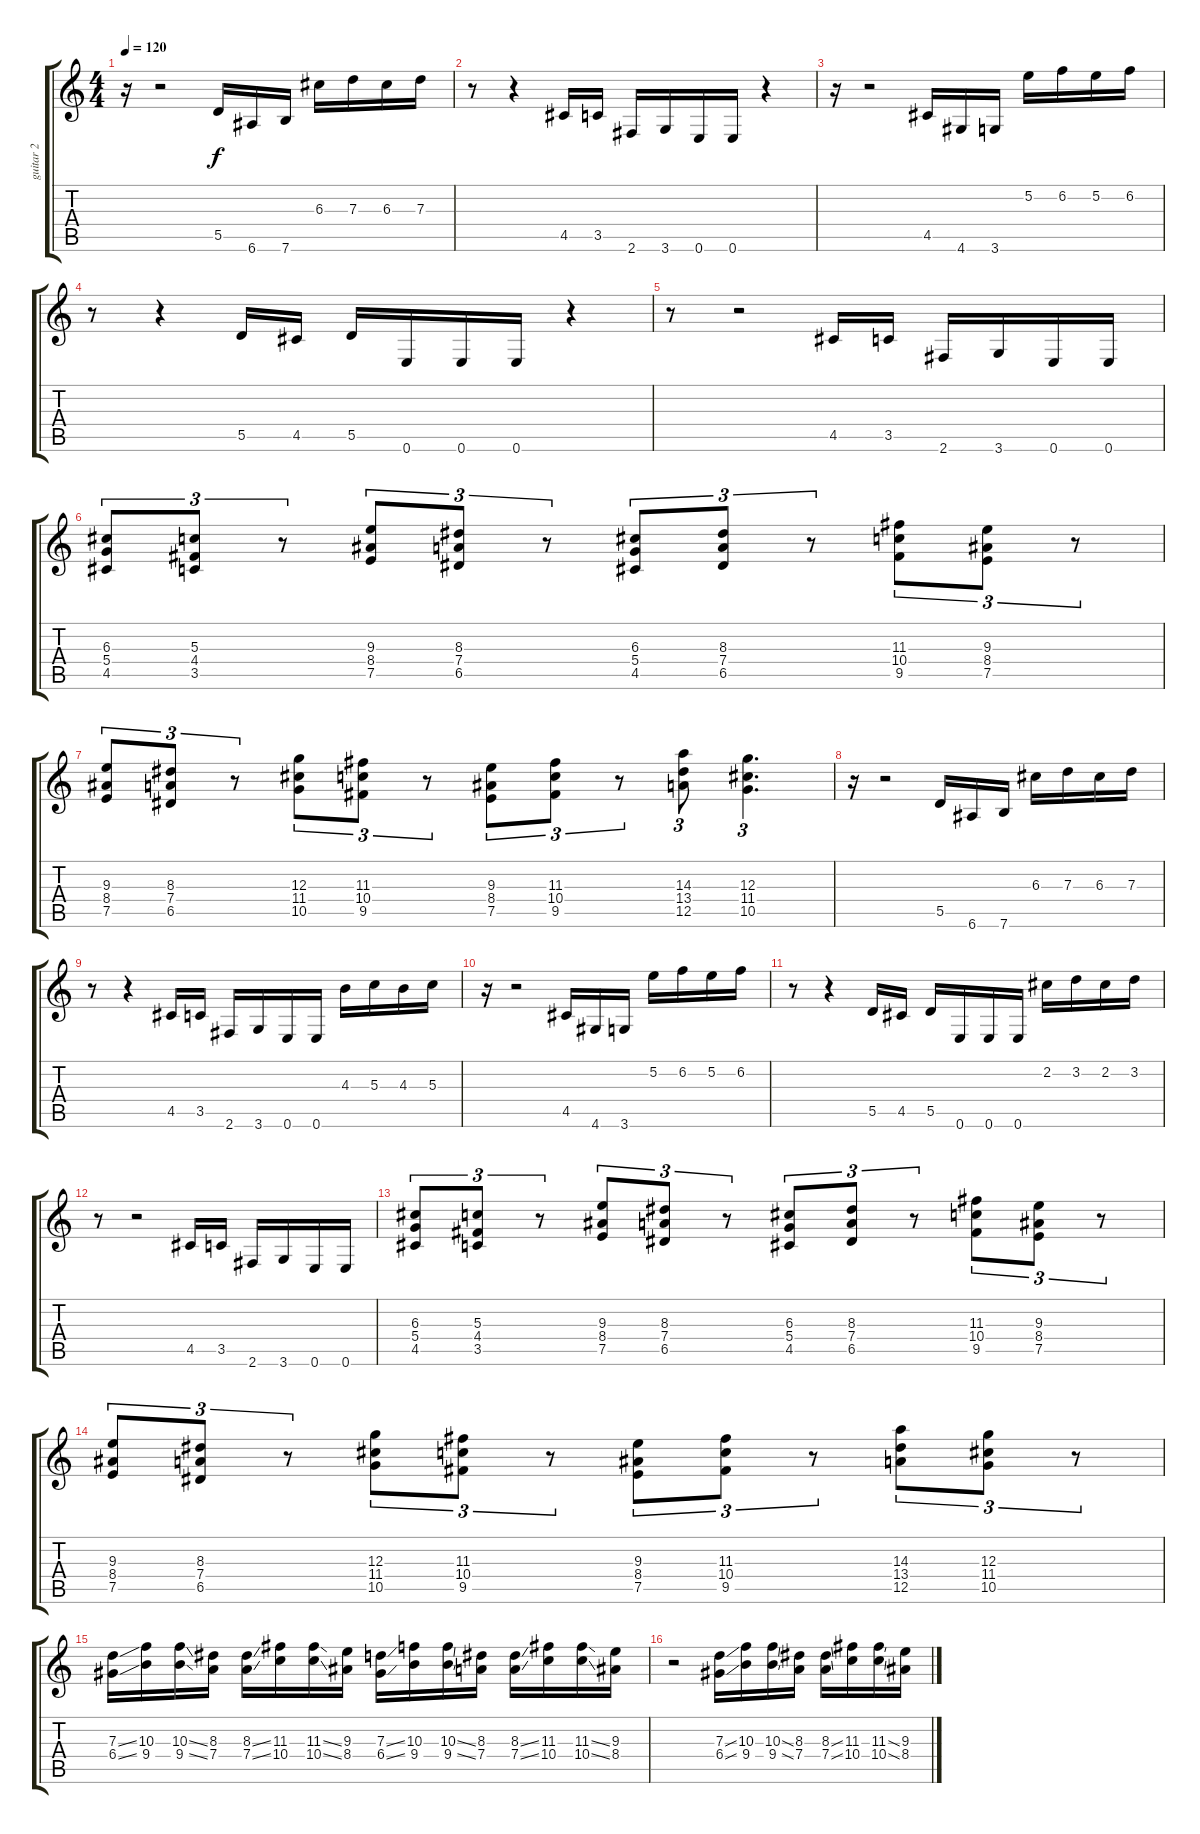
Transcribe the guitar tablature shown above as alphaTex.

\track ("guitar 2" "guitar 2") {instrument distortionguitar}
\staff {score tabs}
\tuning (E4 B3 G3 D3 A2 E2) {hide}
\ts (4 4)
\tempo 120
\clef g2
\ks c
r.16{dy f instrument distortionguitar} r.2 5.5.16 6.6.16 7.6.16 6.3.16 7.3.16 6.3.16 7.3.16 |
r.8 r.4 4.5.16 3.5.16 2.6.16 3.6.16 0.6.16 0.6.16 r.4 |
r.16 r.2 4.5.16 4.6.16 3.6.16 5.2.16 6.2.16 5.2.16 6.2.16 |
r.8 r.4 5.5.16 4.5.16 5.5.16 0.6.16 0.6.16 0.6.16 r.4 |
r.8 r.2 4.5.16 3.5.16 2.6.16 3.6.16 0.6.16 0.6.16 |
(6.3 5.4 4.5).8{tu (3 2)} (5.3 4.4 3.5).8{tu (3 2)} r.8{tu (3 2)} (9.3 8.4 7.5).8{tu (3 2)} (8.3 7.4 6.5).8{tu (3 2)} r.8{tu (3 2)} (6.3 5.4 4.5).8{tu (3 2)} (8.3 7.4 6.5).8{tu (3 2)} r.8{tu (3 2)} (11.3 10.4 9.5).8{tu (3 2)} (9.3 8.4 7.5).8{tu (3 2)} r.8{tu (3 2)} |
(9.3 8.4 7.5).8{tu (3 2)} (8.3 7.4 6.5).8{tu (3 2)} r.8{tu (3 2)} (12.3 11.4 10.5).8{tu (3 2)} (11.3 10.4 9.5).8{tu (3 2)} r.8{tu (3 2)} (9.3 8.4 7.5).8{tu (3 2)} (11.3 10.4 9.5).8{tu (3 2)} r.8{tu (3 2)} (14.3 13.4 12.5).8{tu (3 2)} (12.3 11.4 10.5).4{d tu (3 2)} |
r.16 r.2 5.5.16 6.6.16 7.6.16 6.3.16 7.3.16 6.3.16 7.3.16 |
r.8 r.4 4.5.16 3.5.16 2.6.16 3.6.16 0.6.16 0.6.16 4.3.16 5.3.16 4.3.16 5.3.16 |
r.16 r.2 4.5.16 4.6.16 3.6.16 5.2.16 6.2.16 5.2.16 6.2.16 |
r.8 r.4 5.5.16 4.5.16 5.5.16 0.6.16 0.6.16 0.6.16 2.2.16 3.2.16 2.2.16 3.2.16 |
r.8 r.2 4.5.16 3.5.16 2.6.16 3.6.16 0.6.16 0.6.16 |
(6.3 5.4 4.5).8{tu (3 2)} (5.3 4.4 3.5).8{tu (3 2)} r.8{tu (3 2)} (9.3 8.4 7.5).8{tu (3 2)} (8.3 7.4 6.5).8{tu (3 2)} r.8{tu (3 2)} (6.3 5.4 4.5).8{tu (3 2)} (8.3 7.4 6.5).8{tu (3 2)} r.8{tu (3 2)} (11.3 10.4 9.5).8{tu (3 2)} (9.3 8.4 7.5).8{tu (3 2)} r.8{tu (3 2)} |
(9.3 8.4 7.5).8{tu (3 2)} (8.3 7.4 6.5).8{tu (3 2)} r.8{tu (3 2)} (12.3 11.4 10.5).8{tu (3 2)} (11.3 10.4 9.5).8{tu (3 2)} r.8{tu (3 2)} (9.3 8.4 7.5).8{tu (3 2)} (11.3 10.4 9.5).8{tu (3 2)} r.8{tu (3 2)} (14.3 13.4 12.5).8{tu (3 2)} (12.3 11.4 10.5).8{tu (3 2)} r.8{tu (3 2)} |
(7.3{ss} 6.4{ss}).16 (10.3 9.4).16 (10.3{ss} 9.4{ss}).16 (8.3 7.4).16 (8.3{ss} 7.4{ss}).16 (11.3 10.4).16 (11.3{ss} 10.4{ss}).16 (9.3 8.4).16 (7.3{ss} 6.4{ss}).16 (10.3 9.4).16 (10.3{ss} 9.4{ss}).16 (8.3 7.4).16 (8.3{ss} 7.4{ss}).16 (11.3 10.4).16 (11.3{ss} 10.4{ss}).16 (9.3 8.4).16 |
r.2 (7.3{ss} 6.4{ss}).16 (10.3 9.4).16 (10.3{ss} 9.4{ss}).16 (8.3 7.4).16 (8.3{ss} 7.4{ss}).16 (11.3 10.4).16 (11.3{ss} 10.4{ss}).16 (9.3 8.4).16
